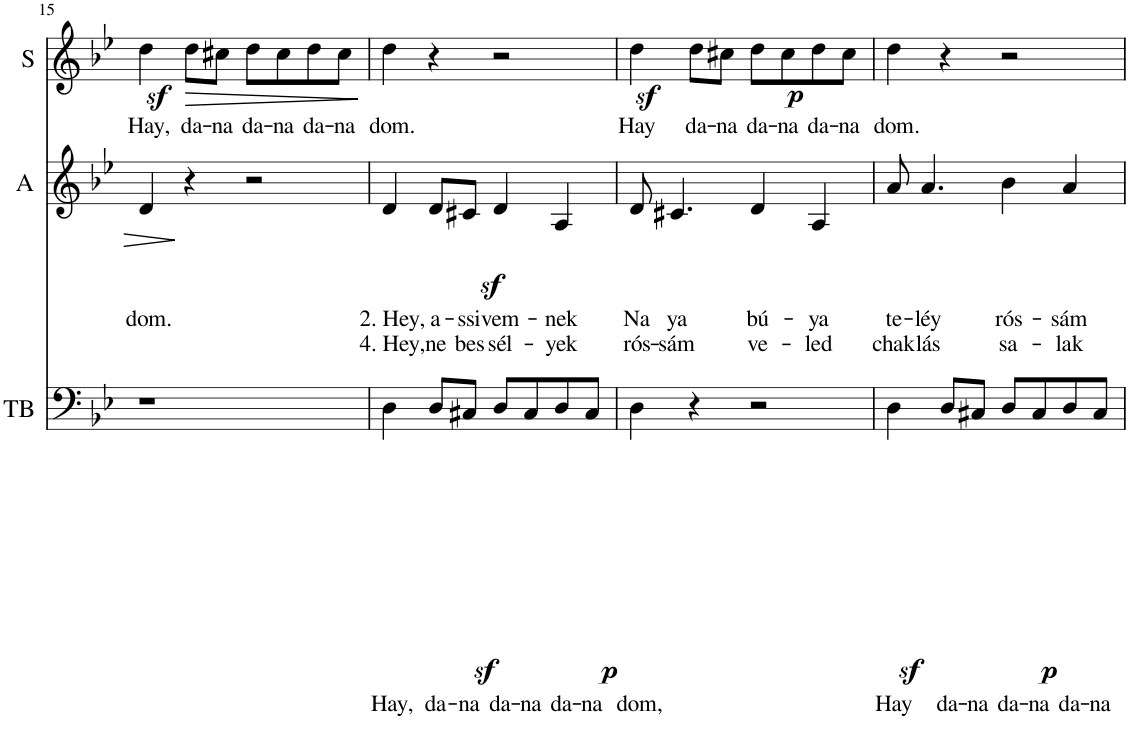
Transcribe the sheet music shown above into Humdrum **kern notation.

**kern	**text	**dynam	**kern	**text	**text	**kern	**text	**dynam
*part3	*part3	*part3	*part2	*part2	*part2	*part1	*part1	*part1
*staff3	*staff3	*staff3	*staff2	*staff2	*staff2	*staff1	*staff1	*staff1
*I"TB	*	*	*I"A	*	*	*I"S	*	*
*I'TB	*	*	*I'A	*	*	*I'S	*	*
!!LO:PB:g=z
*clefF4	*	*	*clefG2	*	*	*clefG2	*	*
*k[b-e-]	*	*	*k[b-e-]	*	*	*k[b-e-]	*	*
*M4/4	*	*	*M4/4	*	*	*M4/4	*	*
=15	=15	=15	=15	=15	=15	=15	=15	=15
!	!	!	!	!LO:LY:b	!	!	!LO:LY:b	!
1r	.	.	4d/	dom.	.	4ddz<\	Hay,	.
!	!	!	!	!	!	!	!LO:LY:b	!LO:HP:b
.	.	.	4r	.	.	8dd\L	da-	>
!	!	!	!	!	!	!	!LO:LY:b	!
.	.	.	.	.	.	8cc#X\J	-na	.
!	!	!	!	!	!	!	!LO:LY:b	!
.	.	.	2r	.	.	8dd\L	da-	.
!	!	!	!	!	!	!	!LO:LY:b	!
.	.	.	.	.	.	8cc#\	-na	.
!	!	!	!	!	!	!	!LO:LY:b	!
.	.	.	.	.	.	8dd\	da-	.
!	!	!	!	!	!	!	!LO:LY:b	!
.	.	.	.	.	.	8cc#\J	-na	.
.	.	.	.	.	.	.	.	]
=16	=16	=16	=16	=16	=16	=16	=16	=16
!	!LO:LY:b	!	!	!LO:LY:b	!LO:LY:b	!	!LO:LY:b	!
4Dz<\	Hay,	.	4dz</	2. Hey,	4. Hey,	4dd\	dom.	.
!	!LO:LY:b	!LO:DY:b	!	!LO:LY:b	!LO:LY:b	!	!	!
8D/L	da-	p	8d/L	a-	ne	4r	.	.
!	!LO:LY:b	!	!	!LO:LY:b	!LO:LY:b	!	!	!
8C#X/J	-na	.	8c#X/J	-ssi-	bes-	.	.	.
!	!LO:LY:b	!	!	!LO:LY:b	!LO:LY:b	!	!	!
8D/L	da-	.	4d/	-vem-	-sél-	2r	.	.
!	!LO:LY:b	!	!	!	!	!	!	!
8C#/	-na	.	.	.	.	.	.	.
!	!LO:LY:b	!	!	!LO:LY:b	!LO:LY:b	!	!	!
8D/	da-	.	4A/	-nek	-yek	.	.	.
!	!LO:LY:b	!	!	!	!	!	!	!
8C#/J	-na	.	.	.	.	.	.	.
=17	=17	=17	=17	=17	=17	=17	=17	=17
!	!LO:LY:b	!	!	!LO:LY:b	!LO:LY:b	!	!LO:LY:b	!
4D\	dom,	.	8d/	Na	rós-	4ddz<\	Hay	.
!	!	!	!	!LO:LY:b	!LO:LY:b	!	!	!
.	.	.	4.c#X/	ya	-sám	.	.	.
!	!	!	!	!	!	!	!LO:LY:b	!LO:DY:b
4r	.	.	.	.	.	8dd\L	da-	p
!	!	!	!	!	!	!	!LO:LY:b	!
.	.	.	.	.	.	8cc#X\J	-na	.
!	!	!	!	!LO:LY:b	!LO:LY:b	!	!LO:LY:b	!
2r	.	.	4d/	bú-	ve-	8dd\L	da-	.
!	!	!	!	!	!	!	!LO:LY:b	!
.	.	.	.	.	.	8cc#\	-na	.
!	!	!	!	!LO:LY:b	!LO:LY:b	!	!LO:LY:b	!
.	.	.	4A/	-ya	-led	8dd\	da-	.
!	!	!	!	!	!	!	!LO:LY:b	!
.	.	.	.	.	.	8cc#\J	-na	.
=18	=18	=18	=18	=18	=18	=18	=18	=18
!	!LO:LY:b	!	!	!LO:LY:b	!LO:LY:b	!	!LO:LY:b	!
4Dz<\	Hay	.	8a/	te-	chak-	4dd\	dom.	.
!	!	!	!	!LO:LY:b	!LO:LY:b	!	!	!
.	.	.	4.a/	-léy	-lás	.	.	.
!	!LO:LY:b	!LO:DY:b	!	!	!	!	!	!
8D/L	da-	p	.	.	.	4r	.	.
!	!LO:LY:b	!	!	!	!	!	!	!
8C#X/J	-na	.	.	.	.	.	.	.
!	!LO:LY:b	!	!	!LO:LY:b	!LO:LY:b	!	!	!
8D/L	da-	.	4b-\	rós-	sa-	2r	.	.
!	!LO:LY:b	!	!	!	!	!	!	!
8C#/	-na	.	.	.	.	.	.	.
!	!LO:LY:b	!	!	!LO:LY:b	!LO:LY:b	!	!	!
8D/	da-	.	4a/	-sám	-lak	.	.	.
!	!LO:LY:b	!	!	!	!	!	!	!
8C#/J	-na	.	.	.	.	.	.	.
=	=	=	=	=	=	=	=	=
*-	*-	*-	*-	*-	*-	*-	*-	*-
